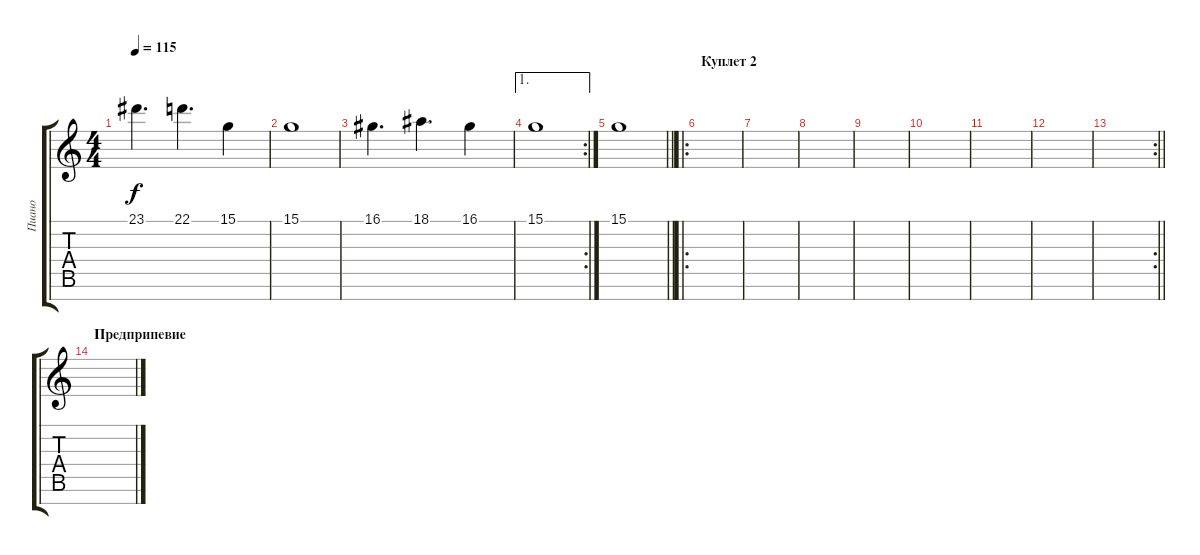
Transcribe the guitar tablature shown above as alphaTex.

\track ("Пиано" "Пиано") {instrument brightacousticpiano}
\staff {score tabs}
\tuning (E4 B3 G3 D3 A2 E2 B1) {hide}
\ts (4 4)
\tempo 115
\clef g2
\ks c
23.1.4{d dy f} 22.1.4{d} 15.1.4 |
15.1.1 |
16.1.4{d} 18.1.4{d} 16.1.4 |
\ae 1
\rc 2
15.1.1 |
\barLineRight lightlight
15.1.1 |
\ro
\section ("" "Куплет 2")
|
|
|
|
|
|
|
\rc 2
\barLineRight lightlight
|
\section ("" "Предприпевие")
